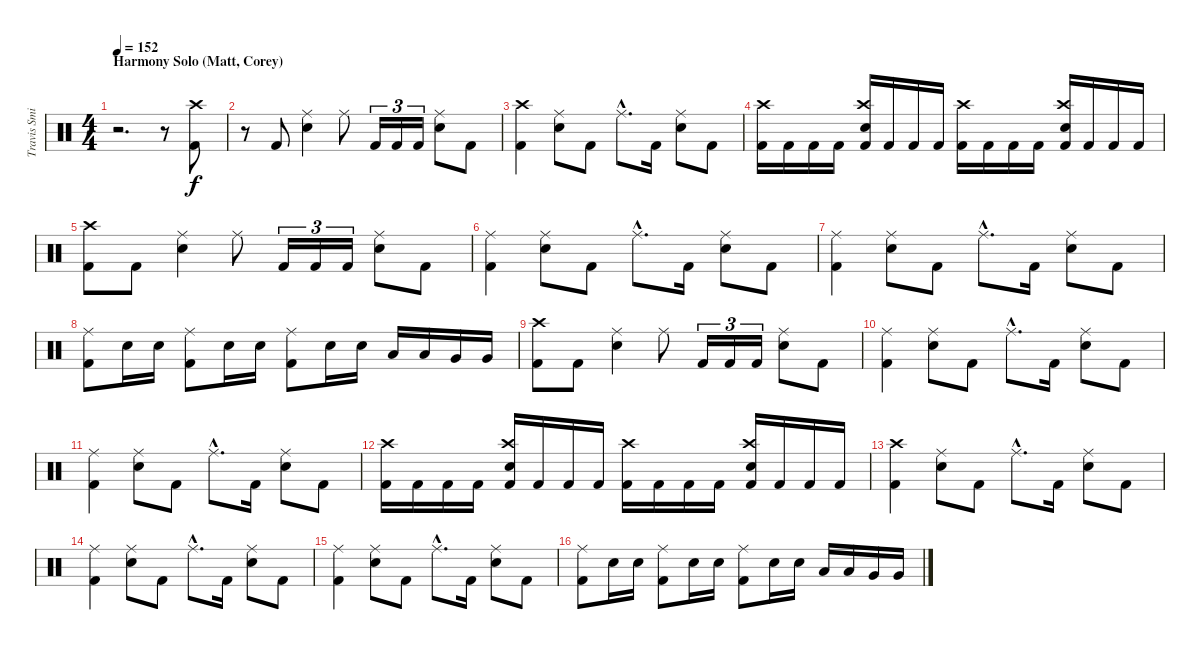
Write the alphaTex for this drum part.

\track ("Travis Smith" "Travis Smi") {instrument percussion}
\staff {score}
\articulation defaults
\ts (4 4)
\section ("" "Harmony Solo (Matt, Corey)")
\tempo 152
\clef neutral
\ks c
r.2{d dy f} r.8 ("Kick (hit) 2" "Crash high (hit)").8 |
r.8 "Kick (hit) 2".8 ("Snare (hit) 2" "Ride (middle)").4 "Ride (middle)".8 "Kick (hit) 2".16{tu (3 2)} "Kick (hit) 2".16{tu (3 2)} "Kick (hit) 2".16{tu (3 2)} ("Snare (hit) 2" "Ride (middle)").8 "Kick (hit) 2".8 |
("Kick (hit) 2" "Crash high (hit)").4 ("Snare (hit) 2" "Ride (middle)").8 "Kick (hit) 2".8 "Ride (middle)"{hac}.8{d} "Kick (hit) 2".16 ("Snare (hit) 2" "Ride (middle)").8 "Kick (hit) 2".8 |
("Kick (hit) 2" "Crash high (hit)").16 "Kick (hit) 2".16 "Kick (hit) 2".16 "Kick (hit) 2".16 ("Kick (hit) 2" "Crash high (hit)" "Snare (hit) 2").16 "Kick (hit) 2".16 "Kick (hit) 2".16 "Kick (hit) 2".16 ("Kick (hit) 2" "Crash high (hit)").16 "Kick (hit) 2".16 "Kick (hit) 2".16 "Kick (hit) 2".16 ("Kick (hit) 2" "Crash high (hit)" "Snare (hit) 2").16 "Kick (hit) 2".16 "Kick (hit) 2".16 "Kick (hit) 2".16 |
("Kick (hit) 2" "Crash high (hit)").8 "Kick (hit) 2".8 ("Snare (hit) 2" "Ride (middle)").4 "Ride (middle)".8 "Kick (hit) 2".16{tu (3 2)} "Kick (hit) 2".16{tu (3 2)} "Kick (hit) 2".16{tu (3 2)} ("Snare (hit) 2" "Ride (middle)").8 "Kick (hit) 2".8 |
("Kick (hit) 2" "Ride (middle)").4 ("Snare (hit) 2" "Ride (middle)").8 "Kick (hit) 2".8 "Ride (middle)"{hac}.8{d} "Kick (hit) 2".16 ("Snare (hit) 2" "Ride (middle)").8 "Kick (hit) 2".8 |
("Kick (hit) 2" "Ride (middle)").4 ("Snare (hit) 2" "Ride (middle)").8 "Kick (hit) 2".8 "Ride (middle)"{hac}.8{d} "Kick (hit) 2".16 ("Snare (hit) 2" "Ride (middle)").8 "Kick (hit) 2".8 |
("Kick (hit) 2" "Ride (middle)").8 "Snare (hit) 2".16 "Snare (hit) 2".16 ("Kick (hit) 2" "Ride (middle)").8 "Snare (hit) 2".16 "Snare (hit) 2".16 ("Kick (hit) 2" "Ride (middle)").8 "Snare (hit) 2".16 "Snare (hit) 2".16 "Low Tom (hit)".16 "Low Tom (hit)".16 "Very Low Tom (hit)".16 "Very Low Tom (hit)".16 |
("Kick (hit) 2" "Crash high (hit)").8 "Kick (hit) 2".8 ("Snare (hit) 2" "Ride (middle)").4 "Ride (middle)".8 "Kick (hit) 2".16{tu (3 2)} "Kick (hit) 2".16{tu (3 2)} "Kick (hit) 2".16{tu (3 2)} ("Snare (hit) 2" "Ride (middle)").8 "Kick (hit) 2".8 |
("Kick (hit) 2" "Ride (middle)").4 ("Snare (hit) 2" "Ride (middle)").8 "Kick (hit) 2".8 "Ride (middle)"{hac}.8{d} "Kick (hit) 2".16 ("Snare (hit) 2" "Ride (middle)").8 "Kick (hit) 2".8 |
("Kick (hit) 2" "Ride (middle)").4 ("Snare (hit) 2" "Ride (middle)").8 "Kick (hit) 2".8 "Ride (middle)"{hac}.8{d} "Kick (hit) 2".16 ("Snare (hit) 2" "Ride (middle)").8 "Kick (hit) 2".8 |
("Kick (hit) 2" "Crash high (hit)").16 "Kick (hit) 2".16 "Kick (hit) 2".16 "Kick (hit) 2".16 ("Kick (hit) 2" "Crash high (hit)" "Snare (hit) 2").16 "Kick (hit) 2".16 "Kick (hit) 2".16 "Kick (hit) 2".16 ("Kick (hit) 2" "Crash high (hit)").16 "Kick (hit) 2".16 "Kick (hit) 2".16 "Kick (hit) 2".16 ("Kick (hit) 2" "Crash high (hit)" "Snare (hit) 2").16 "Kick (hit) 2".16 "Kick (hit) 2".16 "Kick (hit) 2".16 |
("Kick (hit) 2" "Crash high (hit)").4 ("Snare (hit) 2" "Ride (middle)").8 "Kick (hit) 2".8 "Ride (middle)"{hac}.8{d} "Kick (hit) 2".16 ("Snare (hit) 2" "Ride (middle)").8 "Kick (hit) 2".8 |
("Kick (hit) 2" "Ride (middle)").4 ("Snare (hit) 2" "Ride (middle)").8 "Kick (hit) 2".8 "Ride (middle)"{hac}.8{d} "Kick (hit) 2".16 ("Snare (hit) 2" "Ride (middle)").8 "Kick (hit) 2".8 |
("Kick (hit) 2" "Ride (middle)").4 ("Snare (hit) 2" "Ride (middle)").8 "Kick (hit) 2".8 "Ride (middle)"{hac}.8{d} "Kick (hit) 2".16 ("Snare (hit) 2" "Ride (middle)").8 "Kick (hit) 2".8 |
("Kick (hit) 2" "Ride (middle)").8 "Snare (hit) 2".16 "Snare (hit) 2".16 ("Kick (hit) 2" "Ride (middle)").8 "Snare (hit) 2".16 "Snare (hit) 2".16 ("Kick (hit) 2" "Ride (middle)").8 "Snare (hit) 2".16 "Snare (hit) 2".16 "Low Tom (hit)".16 "Low Tom (hit)".16 "Very Low Tom (hit)".16 "Very Low Tom (hit)".16
